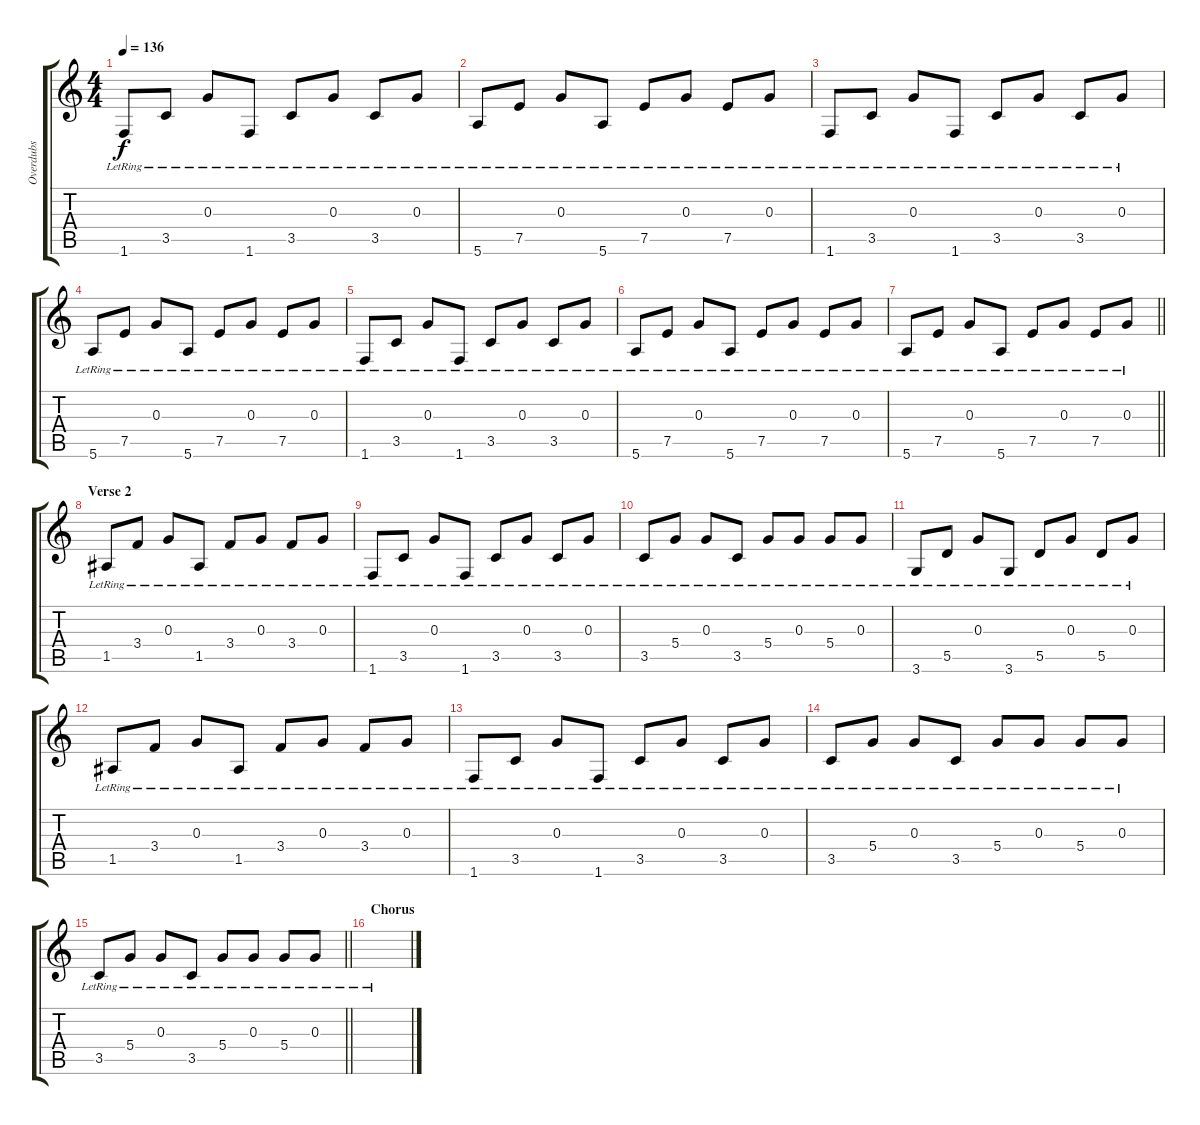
\track ("Overdubs" "Overdubs") {instrument overdrivenguitar}
\staff {score tabs}
\tuning (E4 B3 G3 D3 A2 E2) {hide}
\ts (4 4)
\tempo 136
\clef g2
\ks c
1.6{lr}.8{dy f} 3.5{lr}.8 0.3{lr}.8 1.6{lr}.8 3.5{lr}.8 0.3{lr}.8 3.5{lr}.8 0.3{lr}.8 |
5.6{lr}.8 7.5{lr}.8 0.3{lr}.8 5.6{lr}.8 7.5{lr}.8 0.3{lr}.8 7.5{lr}.8 0.3{lr}.8 |
1.6{lr}.8 3.5{lr}.8 0.3{lr}.8 1.6{lr}.8 3.5{lr}.8 0.3{lr}.8 3.5{lr}.8 0.3{lr}.8 |
5.6{lr}.8 7.5{lr}.8 0.3{lr}.8 5.6{lr}.8 7.5{lr}.8 0.3{lr}.8 7.5{lr}.8 0.3{lr}.8 |
1.6{lr}.8 3.5{lr}.8 0.3{lr}.8 1.6{lr}.8 3.5{lr}.8 0.3{lr}.8 3.5{lr}.8 0.3{lr}.8 |
5.6{lr}.8 7.5{lr}.8 0.3{lr}.8 5.6{lr}.8 7.5{lr}.8 0.3{lr}.8 7.5{lr}.8 0.3{lr}.8 |
\barLineRight lightlight
5.6{lr}.8 7.5{lr}.8 0.3{lr}.8 5.6{lr}.8 7.5{lr}.8 0.3{lr}.8 7.5{lr}.8 0.3{lr}.8 |
\section ("" "Verse 2")
1.5{lr}.8 3.4{lr}.8 0.3{lr}.8 1.5{lr}.8 3.4{lr}.8 0.3{lr}.8 3.4{lr}.8 0.3{lr}.8 |
1.6{lr}.8 3.5{lr}.8 0.3{lr}.8 1.6{lr}.8 3.5{lr}.8 0.3{lr}.8 3.5{lr}.8 0.3{lr}.8 |
3.5{lr}.8 5.4{lr}.8 0.3{lr}.8 3.5{lr}.8 5.4{lr}.8 0.3{lr}.8 5.4{lr}.8 0.3{lr}.8 |
3.6{lr}.8 5.5{lr}.8 0.3{lr}.8 3.6{lr}.8 5.5{lr}.8 0.3{lr}.8 5.5{lr}.8 0.3{lr}.8 |
1.5{lr}.8 3.4{lr}.8 0.3{lr}.8 1.5{lr}.8 3.4{lr}.8 0.3{lr}.8 3.4{lr}.8 0.3{lr}.8 |
1.6{lr}.8 3.5{lr}.8 0.3{lr}.8 1.6{lr}.8 3.5{lr}.8 0.3{lr}.8 3.5{lr}.8 0.3{lr}.8 |
3.5{lr}.8 5.4{lr}.8 0.3{lr}.8 3.5{lr}.8 5.4{lr}.8 0.3{lr}.8 5.4{lr}.8 0.3{lr}.8 |
\barLineRight lightlight
3.5{lr}.8 5.4{lr}.8 0.3{lr}.8 3.5{lr}.8 5.4{lr}.8 0.3{lr}.8 5.4{lr}.8 0.3{lr}.8 |
\section ("" "Chorus")
